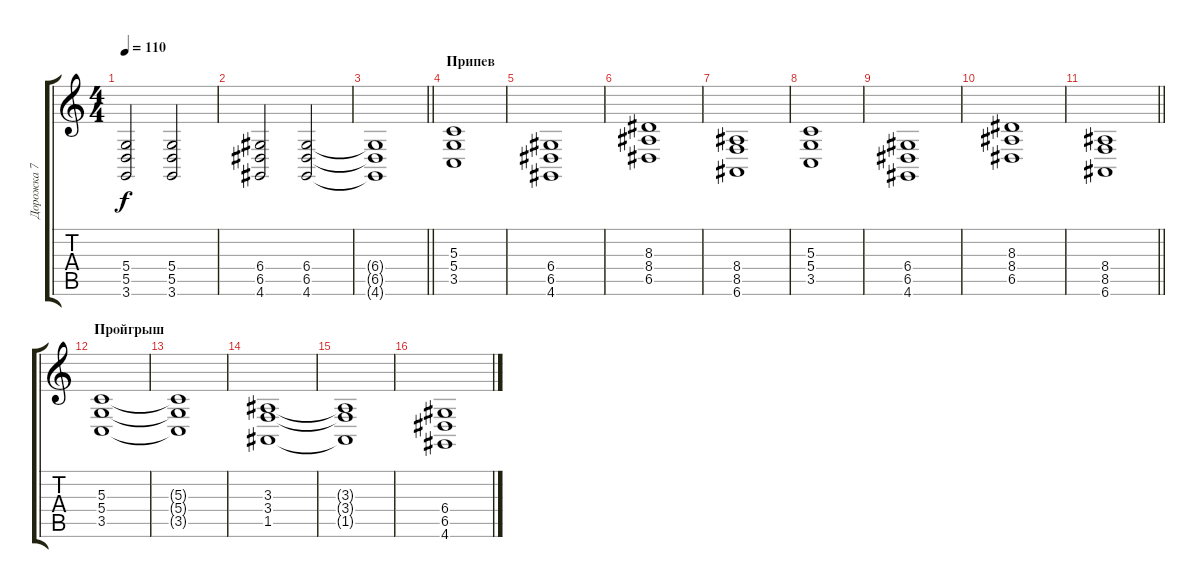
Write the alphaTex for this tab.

\track ("Дорожка 7" "Дорожка 7") {instrument stringensemble1}
\staff {score tabs}
\tuning (E4 B3 G3 D3 A2 E2) {hide}
\ts (4 4)
\tempo 110
\clef g2
\ks c
(5.4 5.5 3.6).2{dy f} (5.4 5.5 3.6).2 |
(6.4 6.5 4.6).2 (6.4 6.5 4.6).2 |
\barLineRight lightlight
(6.4{t} 6.5{t} 4.6{t}).1 |
\section ("" "Припев")
(5.3 5.4 3.5).1 |
(6.4 6.5 4.6).1 |
(8.3 8.4 6.5).1 |
(8.4 8.5 6.6).1 |
(5.3 5.4 3.5).1 |
(6.4 6.5 4.6).1 |
(8.3 8.4 6.5).1 |
\barLineRight lightlight
(8.4 8.5 6.6).1 |
\section ("" "Пройгрыш")
(5.3 5.4 3.5).1 |
(5.3{t} 5.4{t} 3.5{t}).1 |
(3.3 3.4 1.5).1 |
(3.3{t} 3.4{t} 1.5{t}).1 |
(6.4 6.5 4.6).1
